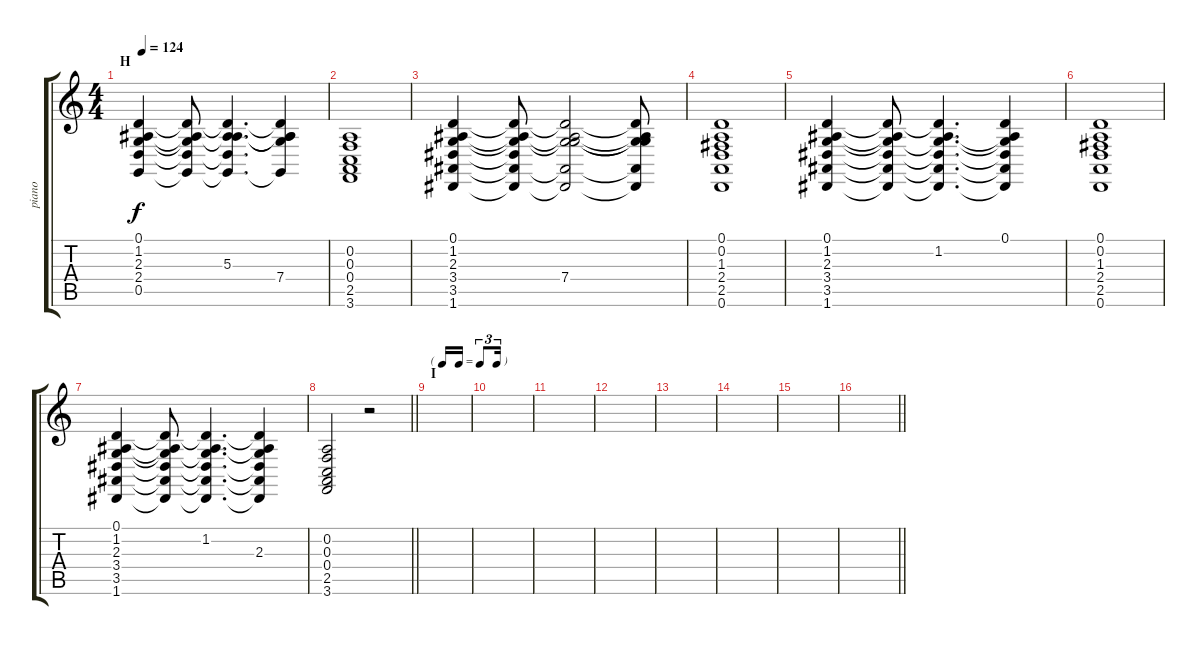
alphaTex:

\track ("piano" "piano") {instrument acousticgrandpiano}
\staff {score tabs}
\tuning (D4 A3 F3 C3 G2 D2) {hide}
\ts (4 4)
\section ("" "H")
\tempo 124
\clef g2
\ks c
(0.1 1.2 2.3 2.4 0.5).4{dy f} (0.1{t} 1.2{t} 2.3{t} 2.4{t} 0.5{t}).8 (0.1{t} 1.2{t} 5.3 2.4{t} 0.5{t}).4{d} (0.1{t} 1.2{t} 5.3{t} 7.4 0.5{t}).4 |
(0.2 0.3 0.4 2.5 3.6).1 |
(0.1 1.2 2.3 3.4 3.5 1.6).4 (0.1{t} 1.2{t} 2.3{t} 3.4{t} 3.5{t} 1.6{t}).8 (0.1{t} 1.2{t} 2.3{t} 7.4 3.5{t} 1.6{t}).2 (0.1{t} 1.2{t} 2.3{t} 7.4{t} 3.5{t} 1.6{t}).8 |
(0.1 0.2 1.3 2.4 2.5 0.6).1 |
(0.1 1.2 2.3 3.4 3.5 1.6).4 (0.1{t} 1.2{t} 2.3{t} 3.4{t} 3.5{t} 1.6{t}).8 (0.1{t} 1.2 2.3{t} 3.4{t} 3.5{t} 1.6{t}).4{d} (0.1 1.2{t} 2.3{t} 3.4{t} 3.5{t} 1.6{t}).4 |
(0.1 0.2 1.3 2.4 2.5 0.6).1 |
(0.1 1.2 2.3 3.4 3.5 1.6).4 (0.1{t} 1.2{t} 2.3{t} 3.4{t} 3.5{t} 1.6{t}).8 (0.1{t} 1.2 2.3{t} 3.4{t} 3.5{t} 1.6{t}).4{d} (0.1{t} 1.2{t} 2.3 3.4{t} 3.5{t} 1.6{t}).4 |
\barLineRight lightlight
(0.2 0.3 0.4 2.5 3.6).2 r.2 |
\tf triplet16th
\section ("" "I")
|
|
|
|
|
|
|
\barLineRight lightlight
